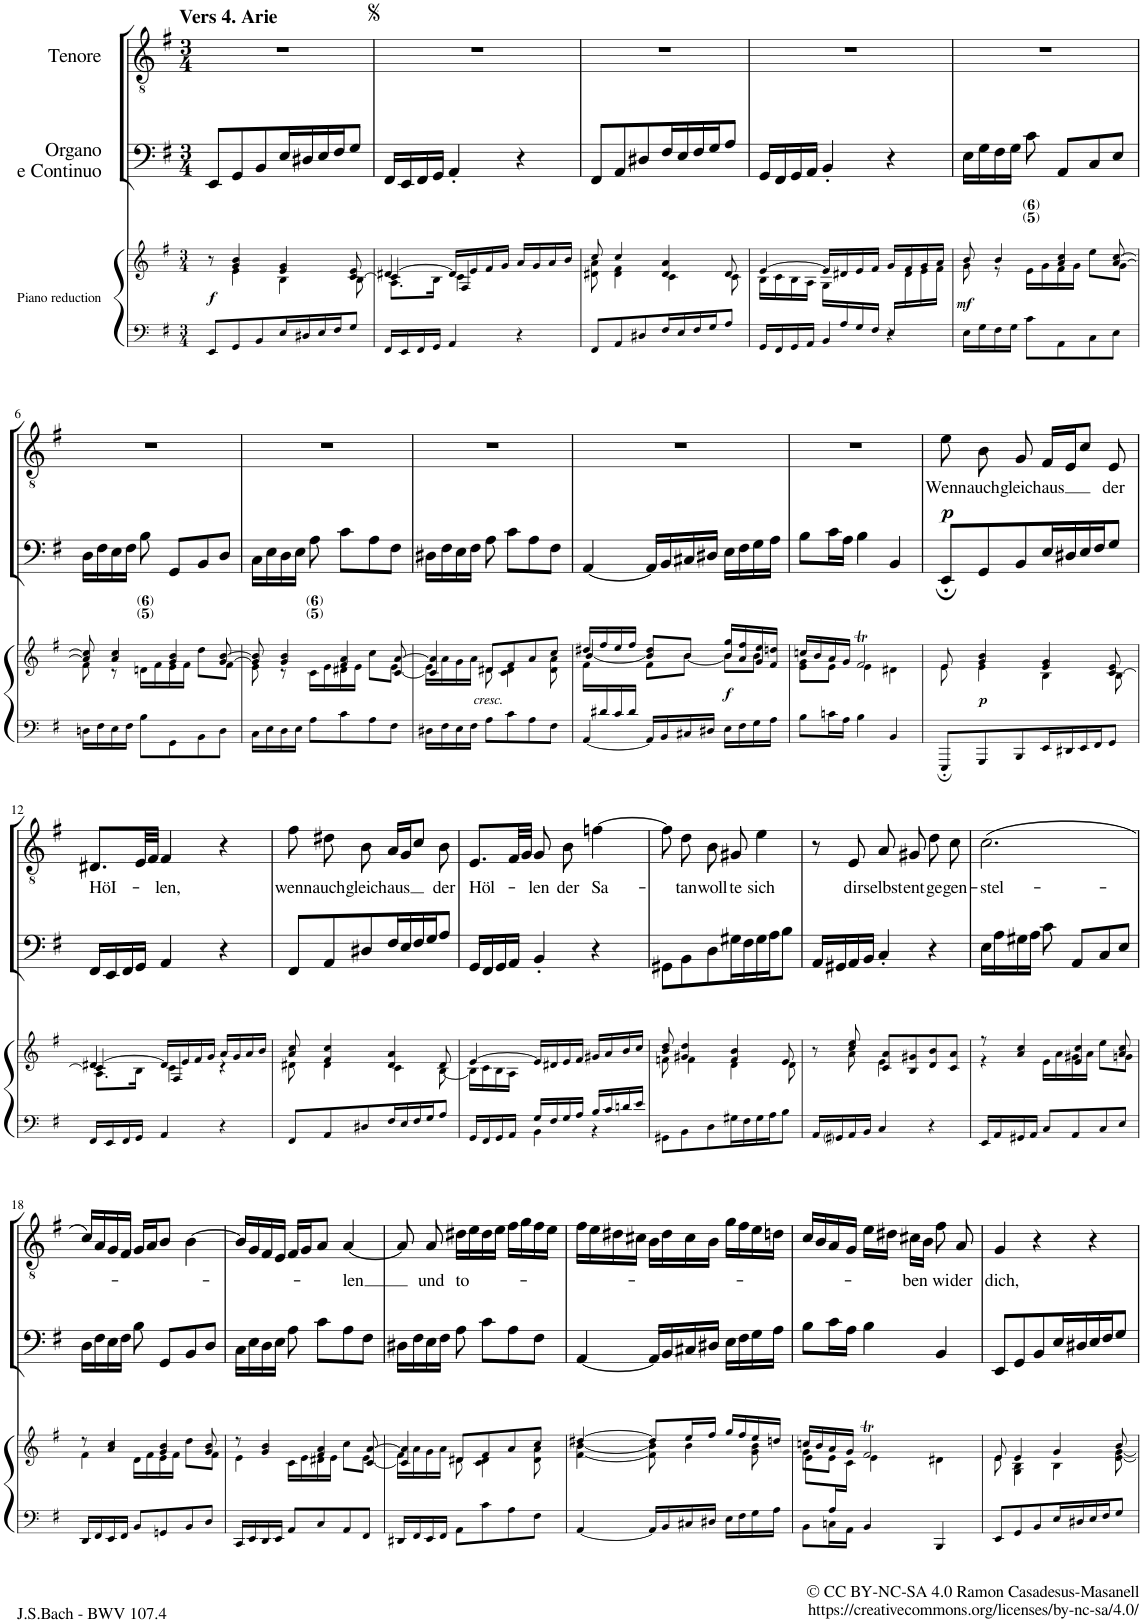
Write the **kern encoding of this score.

**kern	**kern	**dynam	**kern	**dynam	**kern	**text
*part3	*part3	*part3	*part2	*part2	*part1	*part1
*staff4	*staff3	*staff3/4	*staff2	*staff2	*staff1	*staff1
*I"Piano reduction	*	*	*I"Organo e Continuo	*	*I"Tenore	*
*I'Pno	*	*	*	*	*	*
*stria5	*stria5	*	*	*	*	*
*clefF4	*clefG2	*	*clefF4	*	*clefGv2	*
*k[f#]	*k[f#]	*	*k[f#]	*	*k[f#]	*
*M3/4	*M3/4	*	*M3/4	*	*M3/4	*
=1	=1	=1	=1	=1	=1	=1
*	*^	*	*	*	*	*
!	!	!	!	!	!	!LO:TX:a:B:t=Vers 4. Arie	!
!	!	!	!LO:DY:b	!	!	!	!
8EE/L	8r	8ryy	f	8EE/L	.	2.r	.
8GG/	4g/ 4b/	4e\	.	8GG/	.	.	.
8BB/	.	.	.	8BB/	.	.	.
16E/L	4e/ 4g/	4B\	.	16E/L	.	.	.
16D#X/	.	.	.	16D#X/	.	.	.
16E/	.	.	.	16E/	.	.	.
16F#/J	.	.	.	16F#/J	.	.	.
8G/J	[8c/ 8e/	8B\	.	8G/J	.	.	.
=2	=2	=2	=2	=2	=2	=2	=2
*	*	*^	*	*	*	*	*
16FF#/LL	[4d#X/	8.A\L	4c/]	.	16FF#/LL	.	2.r	.
16EE/	.	.	.	.	16EE/	.	.	.
16FF#/	.	.	.	.	16FF#/	.	.	.
16GG/JJ	.	16B\Jk	.	.	16GG/JJ	.	.	.
4AA/	16d#/LL]	4c\	4F#/	.	4AA'/	.	.	.
.	16e/	.	.	.	.	.	.	.
.	16f#/	.	.	.	.	.	.	.
.	16g/JJ	.	.	.	.	.	.	.
4r	16a/LL	4ryy	4ryy	.	4r	.	.	.
.	16g/	.	.	.	.	.	.	.
.	16a/	.	.	.	.	.	.	.
.	16b/JJ	.	.	.	.	.	.	.
*	*	*v	*v	*	*	*	*	*
=3	=3	=3	=3	=3	=3	=3	=3
8FF#/L	8cc/	8d#X\ 8a\	.	8FF#/L	.	2.r	.
8AA/	4cc/	4d#\ 4f#\	.	8AA/	.	.	.
8D#X/	.	.	.	8D#X/	.	.	.
16F#/L	4d#/ 4a/	4c\	.	16F#/L	.	.	.
16E/	.	.	.	16E/	.	.	.
16F#/	.	.	.	16F#/	.	.	.
16G/J	.	.	.	16G/J	.	.	.
8A/J	8d#/	8c\	.	8A/J	.	.	.
=4	=4	=4	=4	=4	=4	=4	=4
*^	*	*	*	*	*	*	*
16ryy	16GG/LL	[4e/	16B\LL	.	16GG/LL	.	2.r	.
.	16FF#/	.	16c\	.	16FF#/	.	.	.
.	16GG/	.	16B\	.	16GG/	.	.	.
.	16AA/JJ	.	16A\JJ	.	16AA/JJ	.	.	.
.	4BB/	16e/LL]	16G\LL	.	4BB'/	.	.	.
16A/	.	16d#X/	4ryy	.	.	.	.	.
16G/	.	16e/	.	.	.	.	.	.
16F#/JJ	.	16f#/JJ	.	.	.	.	.	.
16E/LL	4r	16g/LL	.	.	4r	.	.	.
8.ryy	.	16f#/	16d#\	.	.	.	.	.
.	.	16g/	16e\	.	.	.	.	.
.	.	16a/JJ	16f#\JJ	.	.	.	.	.
*v	*v	*	*	*	*	*	*	*
=5	=5	=5	=5	=5	=5	=5	=5
!	!	!	!LO:DY:b	!	!	!	!
16E\LL	8b/	8g\	mf	16E\LL	.	2.r	.
16G\	.	.	.	16G\	.	.	.
16F#\	4b/	8r	.	16F#\	.	.	.
16G\JJ	.	.	.	16G\JJ	.	.	.
8c\L	.	16e\LL	.	8c\	.	.	.
.	.	16g\	.	.	.	.	.
8AA\	4a/ 4cc/	16f#\	.	8AA/L	.	.	.
.	.	16g\JJ	.	.	.	.	.
8C\	.	8ee\L	.	8C/	.	.	.
8E\J	[8a/ [8cc/	8g\J	.	8E/J	.	.	.
!!LO:LB:g=z
=6	=6	=6	=6	=6	=6	=6	=6
16Dn\LL	8a/] 8cc/]	8f#\	.	16D\LL	.	2.r	.
16F#\	.	.	.	16F#\	.	.	.
16E\	4a/ 4cc/	8r	.	16E\	.	.	.
16F#\JJ	.	.	.	16F#\JJ	.	.	.
8B\L	.	16dn\LL	.	8B\	.	.	.
.	.	16f#\	.	.	.	.	.
8GG\	4g/ 4b/	16e\	.	8GG/L	.	.	.
.	.	16f#\JJ	.	.	.	.	.
8BB\	.	8dd\L	.	8BB/	.	.	.
8D\J	[8g/ [8b/	8f#\J	.	8D/J	.	.	.
=7	=7	=7	=7	=7	=7	=7	=7
16C\LL	8g/] 8b/]	8e\	.	16C\LL	.	2.r	.
16E\	.	.	.	16E\	.	.	.
16D\	4g/ 4b/	8r	.	16D\	.	.	.
16E\JJ	.	.	.	16E\JJ	.	.	.
8A\L	.	16c\LL	.	8A\	.	.	.
.	.	16e\	.	.	.	.	.
8c\	4f#/ 4a/	16d#X\	.	8c\L	.	.	.
.	.	16e\JJ	.	.	.	.	.
8A\	.	8cc\L	.	8A\	.	.	.
8F#\J	[<8c/ [8a/	8e\J	.	8F#\J	.	.	.
=8	=8	=8	=8	=8	=8	=8	=8
16D#X\LL	4c/] 4a/]	16e\LL	.	16D#X\LL	.	2.r	.
16F#\	.	16a\	.	16F#\	.	.	.
16E\	.	16g\	.	16E\	.	.	.
16F#\JJ	.	16a\JJ	.	16F#\JJ	.	.	.
!	!LO:TX:b:i:t=cresc.	!	!	!	!	!	!
8A\L	8d#X/L	8d#\	.	8A\	.	.	.
8c\	8f#/	4c\ 4d#\	.	8c\L	.	.	.
8A\	8a/	.	.	8A\	.	.	.
8F#\J	8cc/J	8d#\ 8a\	.	8F#\J	.	.	.
=9	=9	=9	=9	=9	=9	=9	=9
*^	*	*^	*	*	*	*	*
16ryy	[<4AA/	16dd#X/LL	16f#\LL	[<4b/	.	[<4AA/	.	2.r	.
16d#X/	.	16ff#/	8.ryy	.	.	.	.	.	.
16c/	.	16ee/	.	.	.	.	.	.	.
16d#/JJ	.	16ff#/JJ	.	.	.	.	.	.	.
2ryy	16AA/LL]	8b/] 8dd#/L	8f#\L	2ryy	.	16AA/LL]	.	.	.
.	16BB/	.	.	.	.	16BB/	.	.	.
.	16C#X/	8b/J	[8b\J	.	.	16C#X/	.	.	.
.	16D#X/JJ	.	.	.	.	16D#X/JJ	.	.	.
!	!	!	!	!	!LO:DY:b	!	!	!	!
.	16E\LL	16b/ 16gg/LL	8b\L]	.	f	16E\LL	.	.	.
.	16F#\	16a/ 16ff#/	.	.	.	16F#\	.	.	.
.	16G\	16g/ 16ee/	8b\J	.	.	16G\	.	.	.
.	16A\JJ	16f#/ 16ddn/JJ	.	.	.	16A\JJ	.	.	.
*v	*v	*	*	*	*	*	*	*	*
*	*	*v	*v	*	*	*	*	*
=10	=10	=10	=10	=10	=10	=10	=10
8B\L	16ccn/LL	8e\ 8g\L	.	8B\L	.	2.r	.
.	16b/	.	.	.	.	.	.
16cn\L	16a/	8e\J	.	16c\L	.	.	.
16A\JJ	16g/JJ	.	.	16A\JJ	.	.	.
4B\	2f#t/	4e\	.	4B\	.	.	.
4BB/	.	4d#X\	.	4BB/	.	.	.
=11	=11	=11	=11	=11	=11	=11	=11
!	!	!	!	!	!LO:DY:a	!	!LO:LY:b
8EEE;/L	8e/	8e\	.	8EE;/L	p	8e\	Wenn
!	!	!	!LO:DY:b	!	!	!	!LO:LY:b
8GGG/	4g/ 4b/	4e\	p	8GG/	.	8B\	auch
!	!	!	!	!	!	!	!LO:LY:b
8BBB/	.	.	.	8BB/	.	8G/	gleich
!	!	!	!	!	!	!	!LO:LY:b
16EE/L	4e/ 4g/	4B\	.	16E/L	.	16F#/LL	-aus
16DD#X/	.	.	.	16D#X/	.	16E/J	.
16EE/	.	.	.	16E/	.	8c/J	.
16FF#/J	.	.	.	16F#/J	.	.	.
!	!	!	!	!	!	!	!LO:LY:b
8GG/J	[8c/ 8e/	8B\	.	8G/J	.	8E/	der
!!LO:LB:g=z
=12	=12	=12	=12	=12	=12	=12	=12
*	*	*^	*	*	*	*	*
!	!	!	!	!	!	!	!	!LO:LY:b
16FF#/LL	[4d#X/	8.A\L	4c/]	.	16FF#/LL	.	8.D#X/L	HöI-
16EE/	.	.	.	.	16EE/	.	.	.
16FF#/	.	.	.	.	16FF#/	.	.	.
16GG/JJ	.	16B\Jk	.	.	16GG/JJ	.	32E/LL	.
.	.	.	.	.	.	.	32F#/JJJ	.
!	!	!	!	!	!	!	!	!LO:LY:b
4AA/	16d#/LL]	4c\	4F#/	.	4AA/	.	4F#/	-len,
.	16e/	.	.	.	.	.	.	.
.	16f#/	.	.	.	.	.	.	.
.	16g/JJ	.	.	.	.	.	.	.
4r	16a/LL	4r	4ryy	.	4r	.	4r	.
.	16g/	.	.	.	.	.	.	.
.	16a/	.	.	.	.	.	.	.
.	16b/JJ	.	.	.	.	.	.	.
*	*	*v	*v	*	*	*	*	*
=13	=13	=13	=13	=13	=13	=13	=13
!	!	!	!	!	!	!	!LO:LY:b
8FF#/L	8a/ 8cc/	8d#X\	.	8FF#/L	.	8f#\	wenn
!	!	!	!	!	!	!	!LO:LY:b
8AA/	4f#/ 4cc/	4d#\	.	8AA/	.	8d#X\	auch
!	!	!	!	!	!	!	!LO:LY:b
8D#X/	.	.	.	8D#X/	.	8B\	gleich
!	!	!	!	!	!	!	!LO:LY:b
16F#/L	4d#/ 4a/	4c\	.	16F#/L	.	16A/LL	aus
16E/	.	.	.	16E/	.	16G/J	.
16F#/	.	.	.	16F#/	.	8c/J	.
16G/J	.	.	.	16G/J	.	.	.
!	!	!	!	!	!	!	!LO:LY:b
8A/J	8d#/	[8B\	.	8A/J	.	8B\	der
=14	=14	=14	=14	=14	=14	=14	=14
*^	*	*	*	*	*	*	*
!	!	!	!	!	!	!	!	!LO:LY:b
4ryy	16GG/LL	[>4e/	16B\LL]	.	16GG/LL	.	8.E/L	Höl-
.	16FF#/	.	16c\	.	16FF#/	.	.	.
.	16GG/	.	16B\	.	16GG/	.	.	.
.	16AA/JJ	.	16A\JJ	.	16AA/JJ	.	32F#/LL	.
.	.	.	.	.	.	.	32G/JJJ	.
!	!	!	!	!	!	!	!	!LO:LY:b
16G/LL	4BB\	16e/LL]	2ryy	.	4BB'/	.	8G/	-len
16F#/	.	16d#X/	.	.	.	.	.	.
!	!	!	!	!	!	!	!	!LO:LY:b
16G/	.	16e/	.	.	.	.	8B\	der
16A/JJ	.	16f#/JJ	.	.	.	.	.	.
!	!	!	!	!	!	!	!	!LO:LY:b
16B/LL	4r	16g#X/LL	.	.	4r	.	[4fn\	Sa-
16c/	.	16a/	.	.	.	.	.	.
16dn/	.	16b/	.	.	.	.	.	.
16e/JJ	.	16cc/JJ	.	.	.	.	.	.
*v	*v	*	*	*	*	*	*	*
=15	=15	=15	=15	=15	=15	=15	=15
8GG#X\L	8b/ 8dd/	8fn\	.	8GG#X\L	.	8f\]	.
!	!	!	!	!	!	!	!LO:LY:b
8BB\	4g#X/ 4dd/	4f\	.	8BB\	.	8d\	-tan
!	!	!	!	!	!	!	!LO:LY:b
8D\	.	.	.	8D\	.	8B\	woll-
!	!	!	!	!	!	!	!LO:LY:b
16G#X\L	4f/ 4b/	4d\	.	16G#X\L	.	8G#X/	-te
16F#\	.	.	.	16F#\	.	.	.
!	!	!	!	!	!	!	!LO:LY:b
16G#\	.	.	.	16G#\	.	4e\	sich
16A\J	.	.	.	16A\J	.	.	.
8B\J	8e/	8d\	.	8B\J	.	.	.
=16	=16	=16	=16	=16	=16	=16	=16
16AA/LL	8r	8ryy	.	16AA/LL	.	8r	.
16GG#i/	.	.	.	16GG#X/	.	.	.
!	!	!	!	!	!	!	!LO:LY:b
16AA/	8cc/ 8ee/	8a\	.	16AA/	.	8E/	dir
16BB/JJ	.	.	.	16BB/JJ	.	.	.
!	!	!	!	!	!	!	!LO:LY:b
4C/	8c/ 8a/L	4e\	.	4C'/	.	8A/	selbst
!	!	!	!	!	!	!	!LO:LY:b
.	8B/ 8g#X/	.	.	.	.	8G#X/	ent-
!	!	!	!	!	!	!	!LO:LY:b
4r	8d/ 8b/	4ryy	.	4r	.	8d\	-ge-
!	!	!	!	!	!	!	!LO:LY:b
.	8c/ 8a/J	.	.	.	.	8c\	-gen-
=17	=17	=17	=17	=17	=17	=17	=17
!	!	!	!	!	!	!	!LO:LY:b
16EE/LL	8r	4r	.	16E\LL	.	(2.c\	-stel-
16AA/	.	.	.	16A\	.	.	.
16GG#X/	4a/ 4cc/	.	.	16G#X\	.	.	.
16AA/JJ	.	.	.	16A\JJ	.	.	.
8C/L	.	16e\LL	.	8c\	.	.	.
.	.	16a\	.	.	.	.	.
8AA/	4e/ 4cc/	16g#X\	.	8AA/L	.	.	.
.	.	16a\JJ	.	.	.	.	.
8C/	.	8ee\L	.	8C/	.	.	.
8E/J	8a/ 8cc/	8gn\J	.	8E/J	.	.	.
!!LO:LB:g=z
=18	=18	=18	=18	=18	=18	=18	=18
16DD/LL	8r	4f#\	.	16D\LL	.	16c/LL)	.
16FF#/	.	.	.	16F#\	.	16A/	.
16EE/	4a/ 4cc/	.	.	16E\	.	16G/	.
16FF#/JJ	.	.	.	16F#\JJ	.	16F#/JJ	.
8BB/L	.	16d\LL	.	8B\	.	16G/LL	.
.	.	16f#\	.	.	.	16A/J	.
8GGn/	4g/ 4b/	16e\	.	8GG/L	.	8B/J	.
.	.	16f#\JJ	.	.	.	.	.
8BB/	.	8dd\L	.	8BB/	.	[>4B\	.
8D/J	8g/ 8b/	8f#\J	.	8D/J	.	.	.
=19	=19	=19	=19	=19	=19	=19	=19
16CC/LL	8r	4e\	.	16C\LL	.	16B/LL]	.
16EE/	.	.	.	16E\	.	16G/	.
16DD/	4g/ 4b/	.	.	16D\	.	16F#/	.
16EE/JJ	.	.	.	16E\JJ	.	16E/JJ	.
8AA/L	.	16c\LL	.	8A\	.	16F#/LL	.
.	.	16e\	.	.	.	16G/J	.
8C/	4f#/ 4a/	16d#X\	.	8c\L	.	8A/J	.
.	.	16e\JJ	.	.	.	.	.
!	!	!	!	!	!	!	!LO:LY:b
8AA/	.	8cc\L	.	8A\	.	[4A/	-len
8FF#/J	[<8c/ [8a/	8e\J	.	8F#\J	.	.	.
=20	=20	=20	=20	=20	=20	=20	=20
16DD#X/LL	4c/] 4a/]	16f#\LL	.	16D#X\LL	.	8A/]	.
16FF#/	.	16a\	.	16F#\	.	.	.
!	!	!	!	!	!	!	!LO:LY:b
16EE/	.	16g\	.	16E\	.	8A/	und
16FF#/JJ	.	16a\JJ	.	16F#\JJ	.	.	.
!	!	!	!	!	!	!	!LO:LY:b
8AA\L	8d#X/L	8d#\	.	8A\	.	16d#X\LL	to-
.	.	.	.	.	.	16e\	.
8c\	8f#/	4c\ 4d#\	.	8c\L	.	16d#\	.
.	.	.	.	.	.	16e\JJ	.
8A\	8a/	.	.	8A\	.	16f#\LL	.
.	.	.	.	.	.	16g\	.
8F#\J	8cc/J	8d#\ 8a\	.	8F#\J	.	16f#\	.
.	.	.	.	.	.	16e\JJ	.
=21	=21	=21	=21	=21	=21	=21	=21
[<4AA/	[4dd#X/	[4f#\ [4b\	.	[<4AA/	.	16f#\LL	.
.	.	.	.	.	.	16e\	.
.	.	.	.	.	.	16d#X\	.
.	.	.	.	.	.	16c#X\JJ	.
16AA/LL]	8dd#/L]	8f#\] 8b\]	.	16AA/LL]	.	16B\LL	.
16BB/	.	.	.	16BB/	.	16d#\	.
16C#X/	16ee/L	4b\	.	16C#X/	.	16c#\	.
16D#X/JJ	16ff#/JJ	.	.	16D#X/JJ	.	16B\JJ	.
16E\LL	16gg/LL	.	.	16E\LL	.	16g\LL	.
16F#\	16ff#/	.	.	16F#\	.	16f#\	.
16G\	16ee/	8g\ 8b\	.	16G\	.	16e\	.
16A\JJ	16ddn/JJ	.	.	16A\JJ	.	16dn\JJ	.
=22	=22	=22	=22	=22	=22	=22	=22
*^	*	*^	*	*	*	*	*
8ryy	8BB\L	16ccn/LL	8g\L	8e\L	.	8B\L	.	16c/LL	.
.	.	16b/	.	.	.	.	.	16B/	.
16A/L	16Cn\L	16a/	8e\J	16ryy	.	16c\L	.	16A/	.
2ryy	16AA\JJ	16g/JJ	.	16c\JJ	.	16A\JJ	.	16G/JJ	.
.	4BB/	2f#t/	4e\	2ryy	.	4B\	.	16e\LL	.
.	.	.	.	.	.	.	.	16d#X\JJ	.
!	!	!	!	!	!	!	!	!	!LO:LY:b
.	.	.	.	.	.	.	.	16c#X\LL	ben
.	.	.	.	.	.	.	.	16B\JJ	.
!	!	!	!	!	!	!	!	!	!LO:LY:b
.	4BBB/	.	4d#X\	.	.	4BB/	.	8f#\	wi-
!	!	!	!	!	!	!	!	!	!LO:LY:b
.	.	.	.	.	.	.	.	8A/	-der
16ryy	.	.	.	.	.	.	.	.	.
*v	*v	*	*	*	*	*	*	*	*
*	*	*v	*v	*	*	*	*	*
=23	=23	=23	=23	=23	=23	=23	=23
!	!	!	!	!	!	!	!LO:LY:b
8EE/L	8e/	8e\	.	8EE/L	.	4G/	dich,
8GG/	4e/	4G\ 4B\	.	8GG/	.	.	.
8BB/	.	.	.	8BB/	.	4r	.
16E/L	4g/	4B\	.	16E/L	.	.	.
16D#X/	.	.	.	16D#X/	.	.	.
16E/	.	.	.	16E/	.	4r	.
16F#/J	.	.	.	16F#/J	.	.	.
8G/J	8b/	[8e\ [8g\	.	8G/J	.	.	.
*	*v	*v	*	*	*	*	*
=	=	=	=	=	=	=
*-	*-	*-	*-	*-	*-	*-
